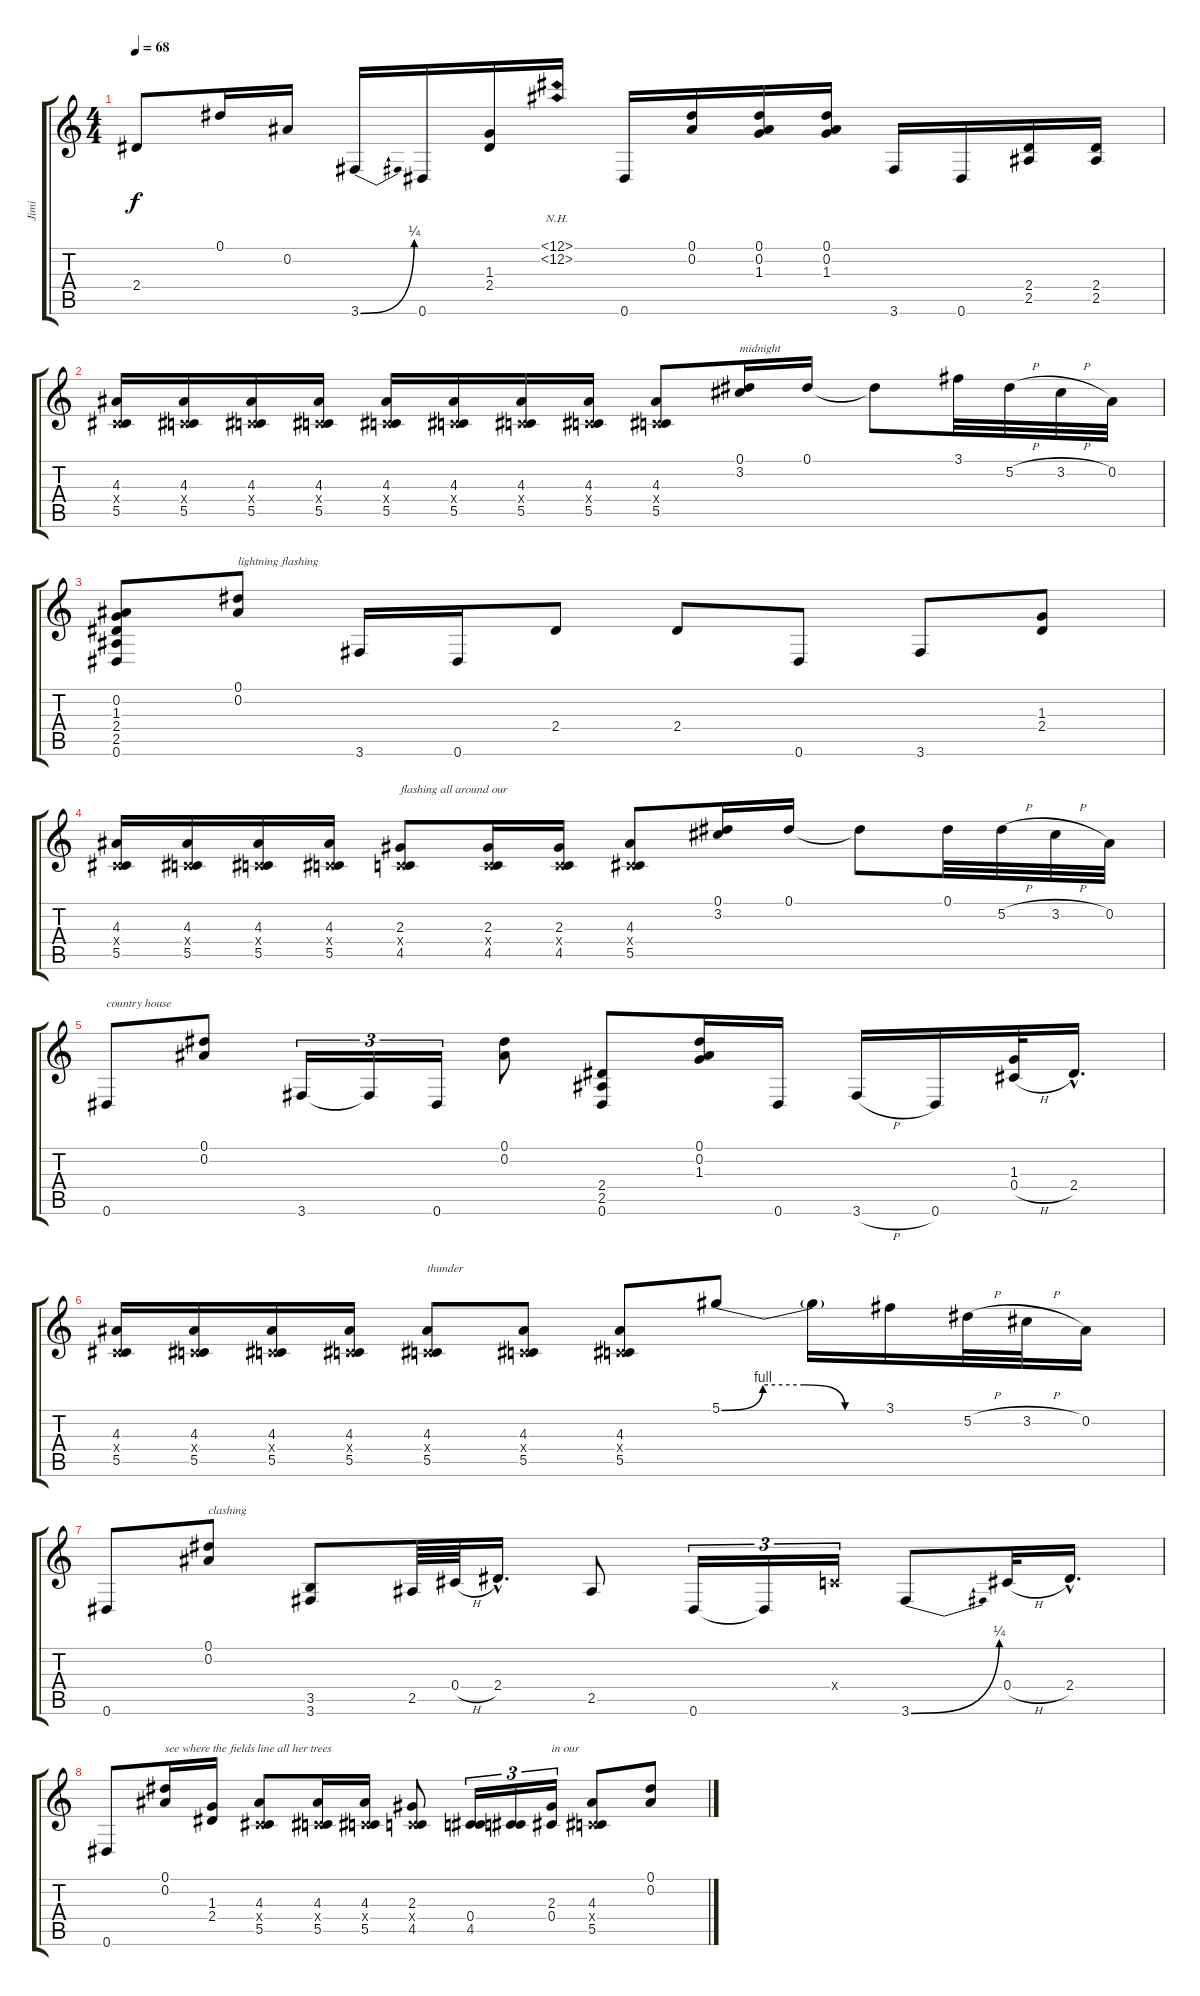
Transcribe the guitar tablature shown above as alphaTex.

\track ("Jimi" "Jimi") {instrument electricguitarclean}
\staff {score tabs}
\tuning (Eb4 Bb3 Gb3 Db3 Ab2 Eb2) {hide}
\ts (4 4)
\tempo 68
\clef g2
\ks c
2.4.8{dy f} 0.1.16 0.2.16 3.6{be (bend 0 0 60 1)}.16 0.6.16 (1.3 2.4).16 (12.1{nh} 12.2{nh}).16 0.6.16 (0.1 0.2).16 (0.1 0.2 1.3).16 (0.1 0.2 1.3).16 3.6.16 0.6.16 (2.4 2.5).16 (2.4 2.5).16 |
(4.3 -1.4{x} 5.5).16 (4.3 -1.4{x} 5.5).16 (4.3 -1.4{x} 5.5).16 (4.3 -1.4{x} 5.5).16 (4.3 -1.4{x} 5.5).16 (4.3 -1.4{x} 5.5).16 (4.3 -1.4{x} 5.5).16 (4.3 -1.4{x} 5.5).16 (4.3 -1.4{x} 5.5).8 (0.1 3.2).16{txt "midnight"} 0.1.16 0.1{t}.8 3.1.32 5.2{h}.32 3.2{h}.32 0.2.32 |
(0.2 1.3 2.4 2.5 0.6).8 (0.1 0.2).8{txt "lightning flashing"} 3.6.16 0.6.16 2.4.8 2.4.8 0.6.8 3.6.8 (1.3 2.4).8 |
(4.3 -1.4{x} 5.5).16 (4.3 -1.4{x} 5.5).16 (4.3 -1.4{x} 5.5).16 (4.3 -1.4{x} 5.5).16 (2.3 -1.4{x} 4.5).8{txt "flashing all around our"} (2.3 -1.4{x} 4.5).16 (2.3 -1.4{x} 4.5).16 (4.3 -1.4{x} 5.5).8 (0.1 3.2).16 0.1.16 0.1{t}.8 0.1.32 5.2{h}.32 3.2{h}.32 0.2.32 |
0.6.8{txt "country house"} (0.1 0.2).8 3.6.16{tu (3 2)} 3.6{t}.16{tu (3 2)} 0.6.16{tu (3 2)} (0.1 0.2).8 (2.4 2.5 0.6).8 (0.1 0.2 1.3).16 0.6.16 3.6{h}.16 0.6.16 (1.3 0.4{h}).32 2.4{hac}.16{d} |
(4.3 -1.4{x} 5.5).16 (4.3 -1.4{x} 5.5).16 (4.3 -1.4{x} 5.5).16 (4.3 -1.4{x} 5.5).16 (4.3 -1.4{x} 5.5).8{txt "thunder"} (4.3 -1.4{x} 5.5).8 (4.3 -1.4{x} 5.5).8 5.1{be (custom 0 0 15 4 30 4 45 0 60 0)}.8 5.1{t}.16 3.1.16 5.2{h}.32 3.2{h}.32 0.2.16 |
0.6.8 (0.1 0.2).8{txt "clashing"} (3.5 3.6).8 2.5.64 0.4{h}.64 2.4{hac}.16{d} 2.5.8 0.6.16{tu (3 2)} 0.6{t}.16{tu (3 2)} -1.4{x}.16{tu (3 2)} 3.6{be (bend 0 0 60 1)}.8 0.4{h}.32 2.4{hac}.16{d} |
0.6.8 (0.1 0.2).16{txt "see where the fields line all her trees "} (1.3 2.4).16 (4.3 -1.4{x} 5.5).8 (4.3 -1.4{x} 5.5).16 (4.3 -1.4{x} 5.5).16 (2.3 -1.4{x} 4.5).8 (0.4 4.5).16{tu (3 2)} (0.4{t} 4.5{t}).16{tu (3 2)} (2.3 0.4).16{tu (3 2) txt "in our"} (4.3 -1.4{x} 5.5).8 (0.1 0.2).8
